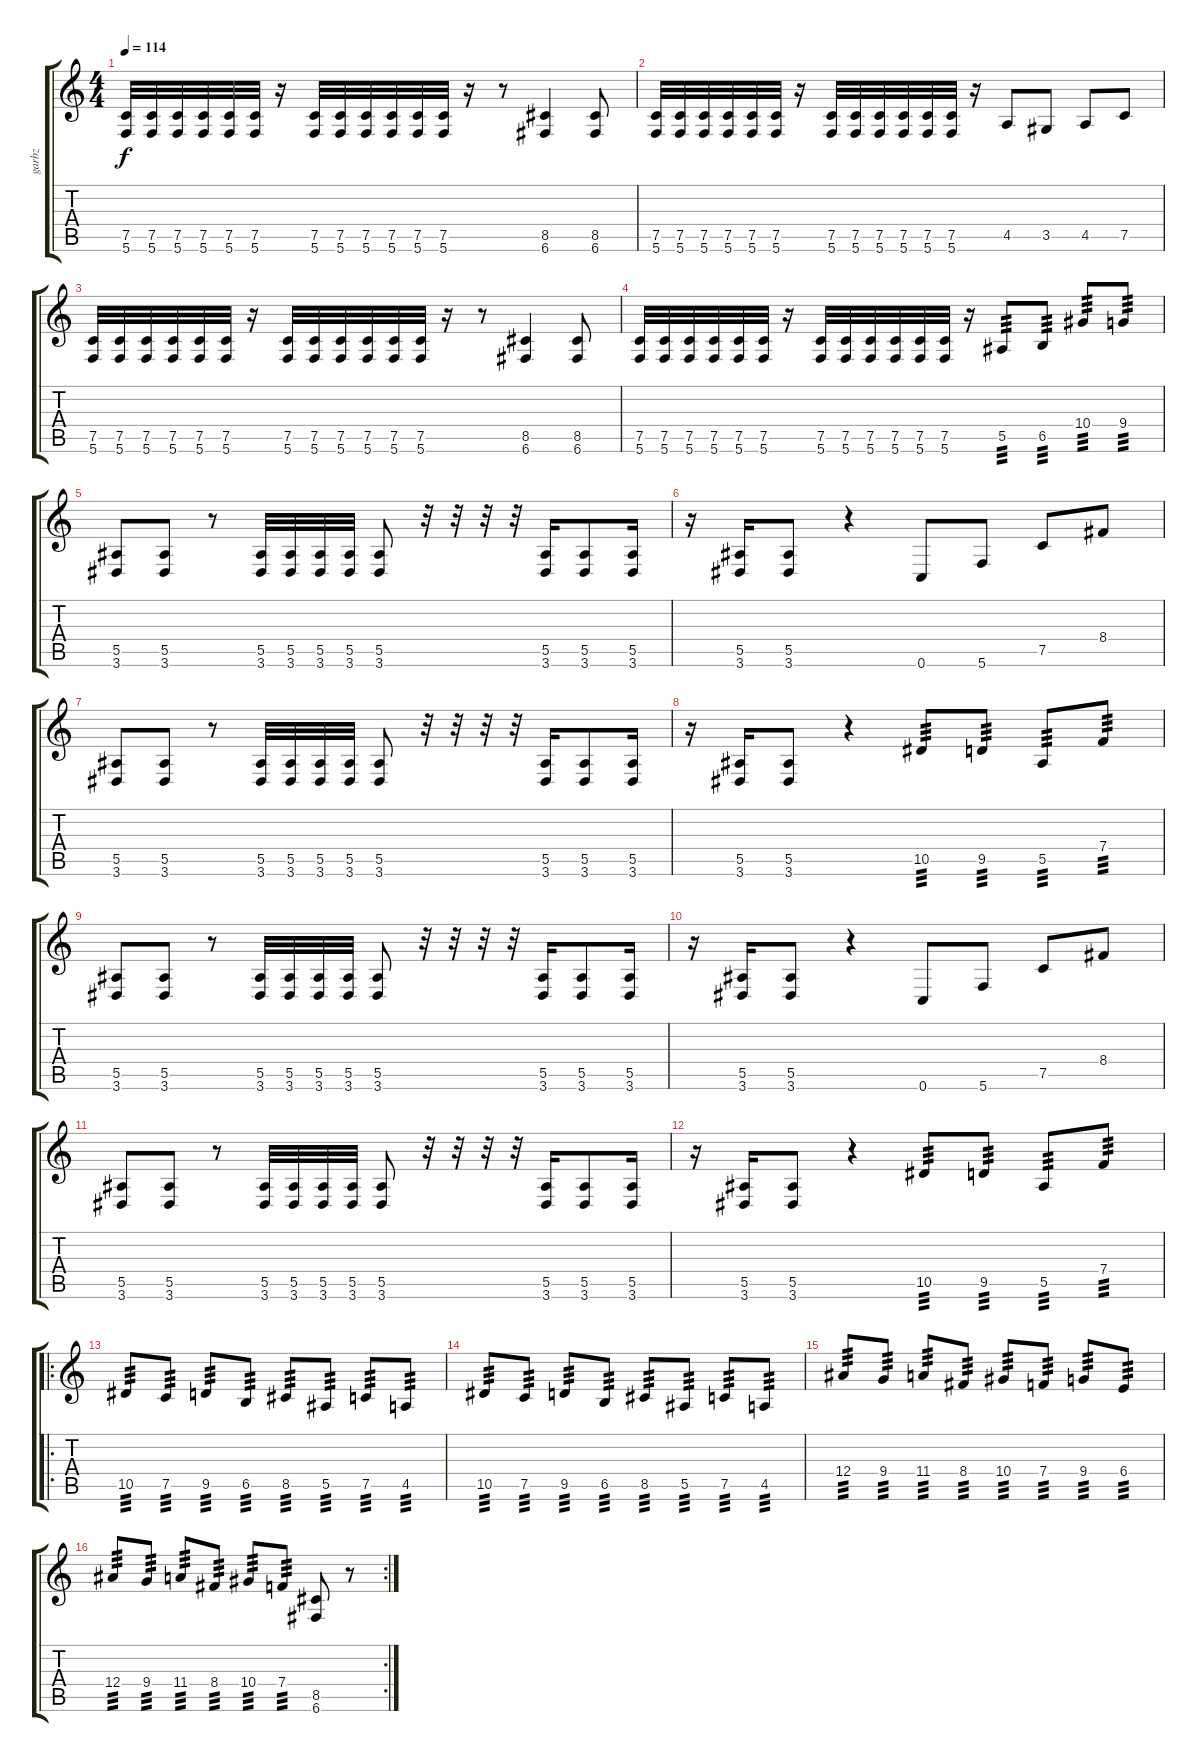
\track ("garbz" "garbz") {solo instrument distortionguitar}
\staff {score tabs}
\tuning (C4 G3 Eb3 Bb2 F2 C2) {hide}
\ts (4 4)
\tempo 114
\clef g2
\ks c
(7.5 5.6).32{dy f} (7.5 5.6).32 (7.5 5.6).32 (7.5 5.6).32 (7.5 5.6).32 (7.5 5.6).32 r.16 (7.5 5.6).32 (7.5 5.6).32 (7.5 5.6).32 (7.5 5.6).32 (7.5 5.6).32 (7.5 5.6).32 r.16 r.8 (8.5 6.6).4 (8.5 6.6).8 |
(7.5 5.6).32 (7.5 5.6).32 (7.5 5.6).32 (7.5 5.6).32 (7.5 5.6).32 (7.5 5.6).32 r.16 (7.5 5.6).32 (7.5 5.6).32 (7.5 5.6).32 (7.5 5.6).32 (7.5 5.6).32 (7.5 5.6).32 r.16 4.5.8 3.5.8 4.5.8 7.5.8 |
(7.5 5.6).32 (7.5 5.6).32 (7.5 5.6).32 (7.5 5.6).32 (7.5 5.6).32 (7.5 5.6).32 r.16 (7.5 5.6).32 (7.5 5.6).32 (7.5 5.6).32 (7.5 5.6).32 (7.5 5.6).32 (7.5 5.6).32 r.16 r.8 (8.5 6.6).4 (8.5 6.6).8 |
(7.5 5.6).32 (7.5 5.6).32 (7.5 5.6).32 (7.5 5.6).32 (7.5 5.6).32 (7.5 5.6).32 r.16 (7.5 5.6).32 (7.5 5.6).32 (7.5 5.6).32 (7.5 5.6).32 (7.5 5.6).32 (7.5 5.6).32 r.16 5.5.8{tp 3} 6.5.8{tp 3} 10.4.8{tp 3} 9.4.8{tp 3} |
(5.5 3.6).8 (5.5 3.6).8 r.8 (5.5 3.6).32 (5.5 3.6).32 (5.5 3.6).32 (5.5 3.6).32 (5.5 3.6).8 r.32 r.32 r.32 r.32 (5.5 3.6).16 (5.5 3.6).8 (5.5 3.6).16 |
r.16 (5.5 3.6).16 (5.5 3.6).8 r.4 0.6.8 5.6.8 7.5.8 8.4.8 |
(5.5 3.6).8 (5.5 3.6).8 r.8 (5.5 3.6).32 (5.5 3.6).32 (5.5 3.6).32 (5.5 3.6).32 (5.5 3.6).8 r.32 r.32 r.32 r.32 (5.5 3.6).16 (5.5 3.6).8 (5.5 3.6).16 |
r.16 (5.5 3.6).16 (5.5 3.6).8 r.4 10.5.8{tp 3} 9.5.8{tp 3} 5.5.8{tp 3} 7.4.8{tp 3} |
(5.5 3.6).8 (5.5 3.6).8 r.8 (5.5 3.6).32 (5.5 3.6).32 (5.5 3.6).32 (5.5 3.6).32 (5.5 3.6).8 r.32 r.32 r.32 r.32 (5.5 3.6).16 (5.5 3.6).8 (5.5 3.6).16 |
r.16 (5.5 3.6).16 (5.5 3.6).8 r.4 0.6.8 5.6.8 7.5.8 8.4.8 |
(5.5 3.6).8 (5.5 3.6).8 r.8 (5.5 3.6).32 (5.5 3.6).32 (5.5 3.6).32 (5.5 3.6).32 (5.5 3.6).8 r.32 r.32 r.32 r.32 (5.5 3.6).16 (5.5 3.6).8 (5.5 3.6).16 |
r.16 (5.5 3.6).16 (5.5 3.6).8 r.4 10.5.8{tp 3} 9.5.8{tp 3} 5.5.8{tp 3} 7.4.8{tp 3} |
\ro
10.5.8{tp 3} 7.5.8{tp 3} 9.5.8{tp 3} 6.5.8{tp 3} 8.5.8{tp 3} 5.5.8{tp 3} 7.5.8{tp 3} 4.5.8{tp 3} |
10.5.8{tp 3} 7.5.8{tp 3} 9.5.8{tp 3} 6.5.8{tp 3} 8.5.8{tp 3} 5.5.8{tp 3} 7.5.8{tp 3} 4.5.8{tp 3} |
12.4.8{tp 3} 9.4.8{tp 3} 11.4.8{tp 3} 8.4.8{tp 3} 10.4.8{tp 3} 7.4.8{tp 3} 9.4.8{tp 3} 6.4.8{tp 3} |
\rc 2
12.4.8{tp 3} 9.4.8{tp 3} 11.4.8{tp 3} 8.4.8{tp 3} 10.4.8{tp 3} 7.4.8{tp 3} (8.5 6.6).8 r.8
